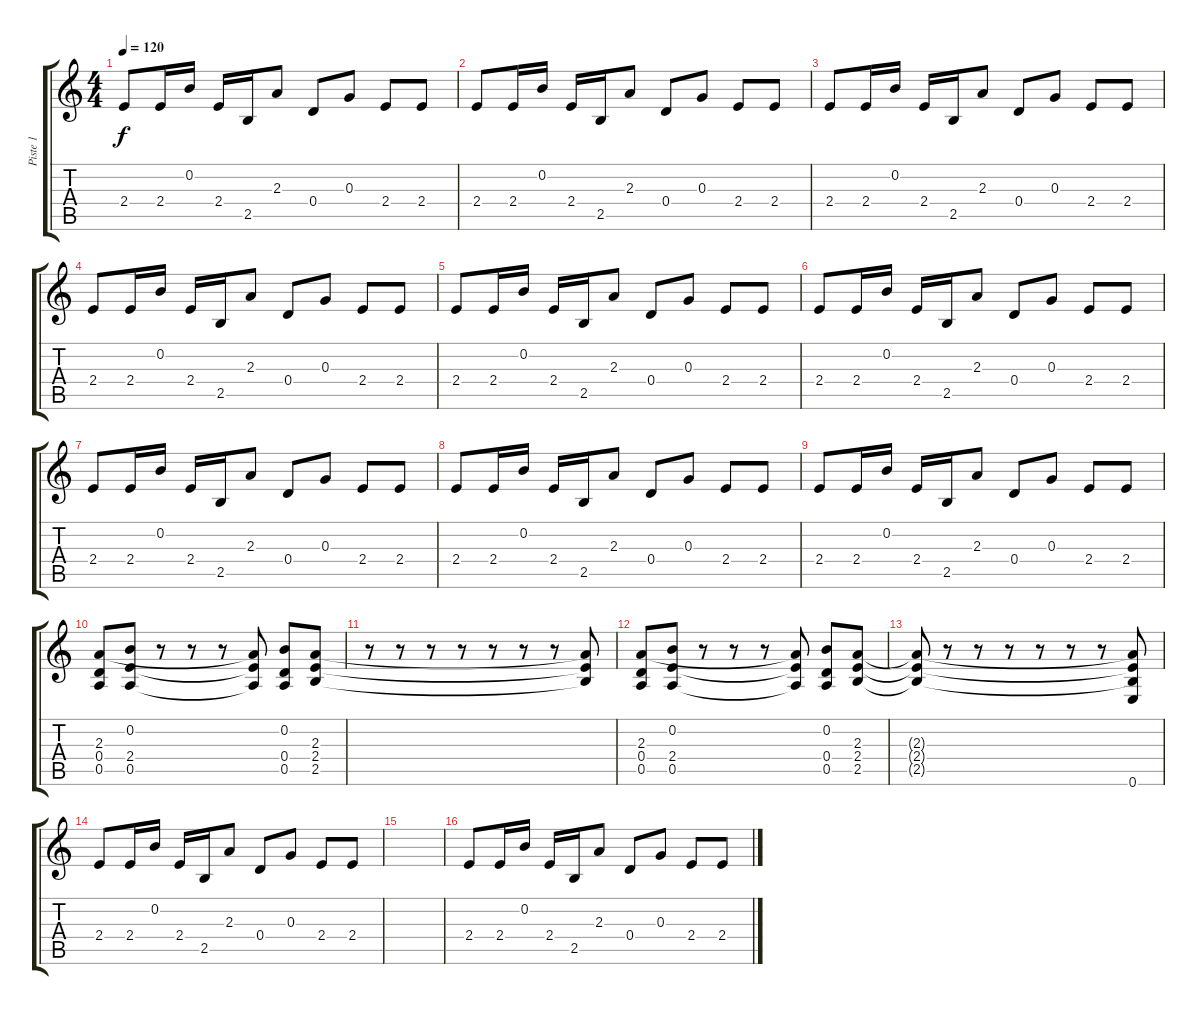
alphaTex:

\track ("Piste 1" "Piste 1") {instrument distortionguitar}
\staff {score tabs}
\tuning (E4 B3 G3 D3 A2 E2) {hide}
\ts (4 4)
\tempo 120
\clef g2
\ks c
2.4.8{dy f} 2.4.16 0.2.16 2.4.16 2.5.16 2.3.8 0.4.8 0.3.8 2.4.8 2.4.8 |
2.4.8 2.4.16 0.2.16 2.4.16 2.5.16 2.3.8 0.4.8 0.3.8 2.4.8 2.4.8 |
2.4.8 2.4.16 0.2.16 2.4.16 2.5.16 2.3.8 0.4.8 0.3.8 2.4.8 2.4.8 |
2.4.8 2.4.16 0.2.16 2.4.16 2.5.16 2.3.8 0.4.8 0.3.8 2.4.8 2.4.8 |
2.4.8 2.4.16 0.2.16 2.4.16 2.5.16 2.3.8 0.4.8 0.3.8 2.4.8 2.4.8 |
2.4.8 2.4.16 0.2.16 2.4.16 2.5.16 2.3.8 0.4.8 0.3.8 2.4.8 2.4.8 |
2.4.8 2.4.16 0.2.16 2.4.16 2.5.16 2.3.8 0.4.8 0.3.8 2.4.8 2.4.8 |
2.4.8 2.4.16 0.2.16 2.4.16 2.5.16 2.3.8 0.4.8 0.3.8 2.4.8 2.4.8 |
2.4.8 2.4.16 0.2.16 2.4.16 2.5.16 2.3.8 0.4.8 0.3.8 2.4.8 2.4.8 |
(2.3 0.4 0.5).8 (0.2 2.4 0.5).8 r.8 r.8 r.8 (2.3{t} 2.4{t} 0.5{t}).8 (0.2 0.4 0.5).8 (2.3 2.4 2.5).8 |
r.8 r.8 r.8 r.8 r.8 r.8 r.8 (2.3{t} 2.4{t} 2.5{t}).8 |
(2.3 0.4 0.5).8 (0.2 2.4 0.5).8 r.8 r.8 r.8 (2.3{t} 2.4{t} 0.5{t}).8 (0.2 0.4 0.5).8 (2.3 2.4 2.5).8 |
(2.3{t} 2.4{t} 2.5{t}).8 r.8 r.8 r.8 r.8 r.8 r.8 (2.3{t} 2.4{t} 2.5{t} 0.6).8 |
2.4.8 2.4.16 0.2.16 2.4.16 2.5.16 2.3.8 0.4.8 0.3.8 2.4.8 2.4.8 |
|
2.4.8 2.4.16 0.2.16 2.4.16 2.5.16 2.3.8 0.4.8 0.3.8 2.4.8 2.4.8
